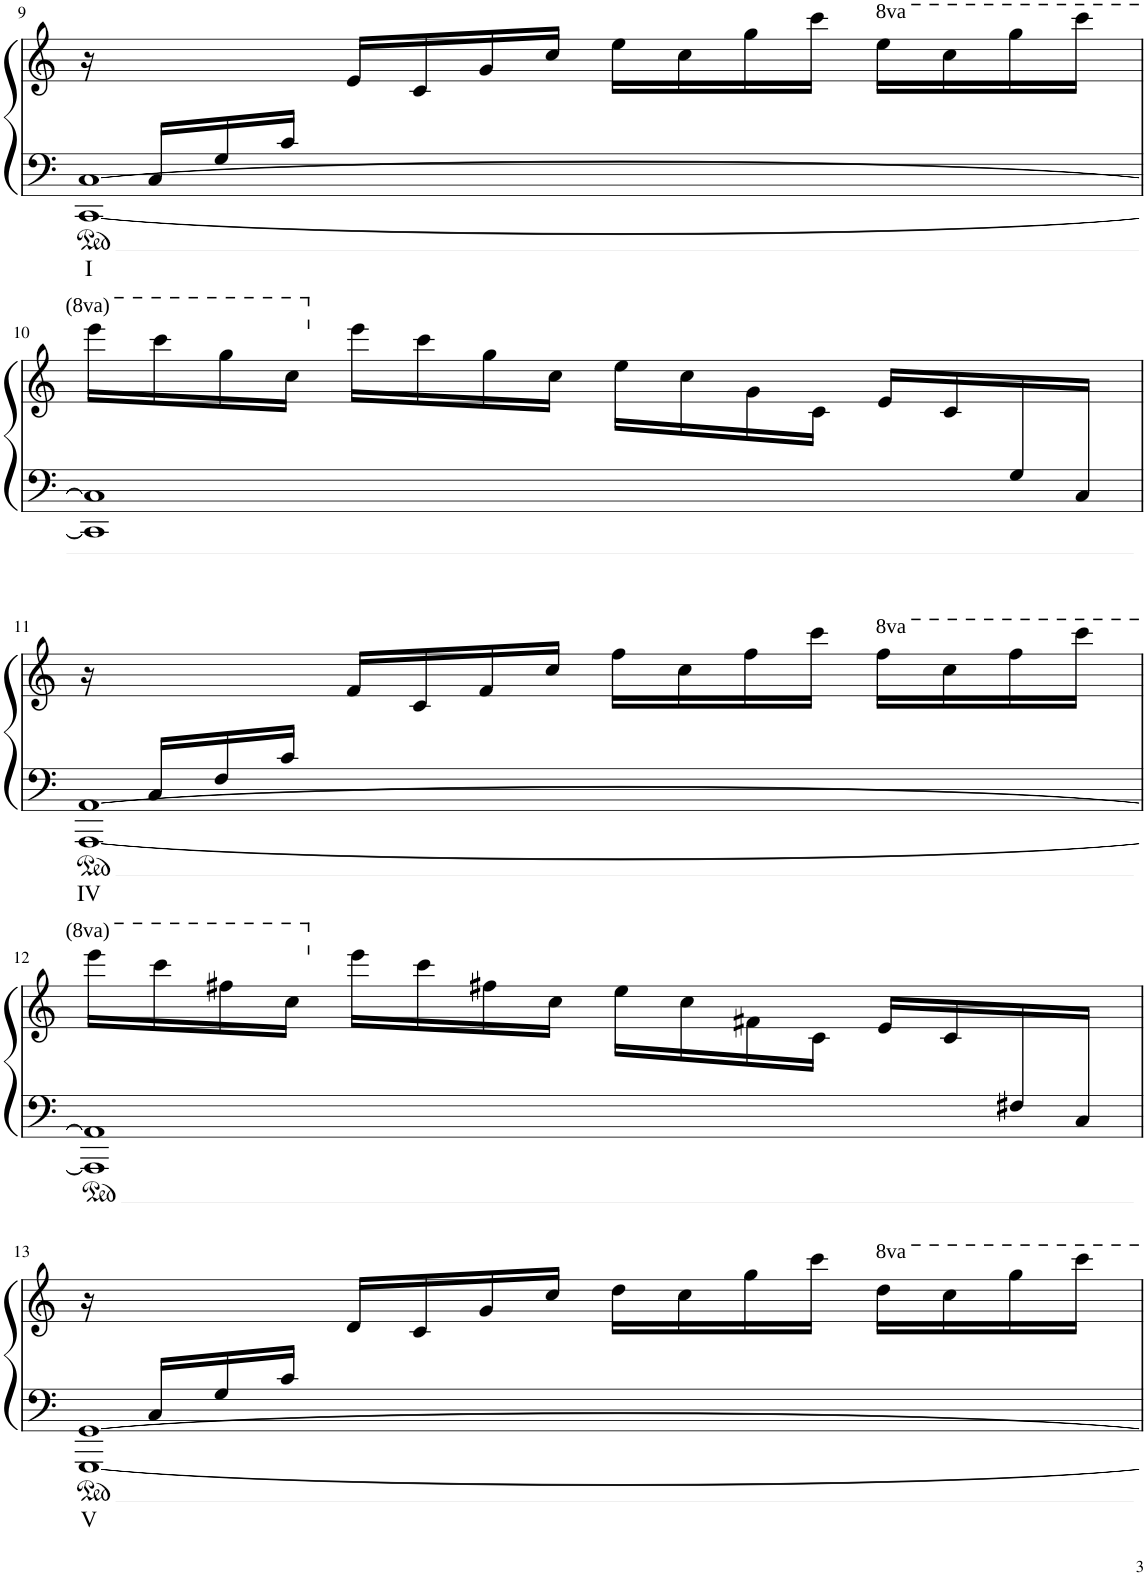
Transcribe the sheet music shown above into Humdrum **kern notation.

**kern	**text	**kern
*part1	*part1	*part1
*staff2	*staff2	*staff1
*I"Piano	*	*
*I'Pno	*	*
!!LO:PB:g=z
*clefF4	*	*clefG2
*k[]	*	*k[]
*M4/4	*	*M4/4
*met(c)	*	*met(c)
=9	=9	=9
*^	*	*
!	!	!LO:LY:b	!
16ryy	[1CC [1C	I	16r
16C/LL	.	.	8.ryy
16G/	.	.	.
16c/JJ	.	.	.
2.ryy	.	.	16e/LL
.	.	.	16c/
.	.	.	16g/
.	.	.	16cc/JJ
.	.	.	16ee\LL
.	.	.	16cc\
.	.	.	16gg\
.	.	.	16ccc\JJ
*	*	*	*8va
.	.	.	16eee\LL
.	.	.	16ccc\
.	.	.	16ggg\
.	.	.	16cccc\JJ
!!LO:LB:g=z
=10	=10	=10	=10
2..ryy	1CC] 1C]	.	16eeee\LL
.	.	.	16cccc\
.	.	.	16ggg\
.	.	.	16ccc\JJ
*	*	*	*X8va
.	.	.	16eee\LL
.	.	.	16ccc\
.	.	.	16gg\
.	.	.	16cc\JJ
.	.	.	16ee\LL
.	.	.	16cc\
.	.	.	16g\
.	.	.	16c\JJ
.	.	.	16e/LL
.	.	.	16c/
16G/	.	.	8ryy
16C/JJ	.	.	.
!!LO:LB:g=z
=11	=11	=11	=11
!	!	!LO:LY:b	!
16ryy	[1AAA [1AA	IV	16r
16C/LL	.	.	8.ryy
16F/	.	.	.
16c/JJ	.	.	.
2.ryy	.	.	16f/LL
.	.	.	16c/
.	.	.	16f/
.	.	.	16cc/JJ
.	.	.	16ff\LL
.	.	.	16cc\
.	.	.	16ff\
.	.	.	16ccc\JJ
*	*	*	*8va
.	.	.	16fff\LL
.	.	.	16ccc\
.	.	.	16fff\
.	.	.	16cccc\JJ
!!LO:LB:g=z
=12	=12	=12	=12
2..ryy	1AAA] 1AA]	.	16eeee\LL
.	.	.	16cccc\
.	.	.	16fff#X\
.	.	.	16ccc\JJ
*	*	*	*X8va
.	.	.	16eee\LL
.	.	.	16ccc\
.	.	.	16ff#X\
.	.	.	16cc\JJ
.	.	.	16ee\LL
.	.	.	16cc\
.	.	.	16f#X\
.	.	.	16c\JJ
.	.	.	16e/LL
.	.	.	16c/
16F#X/	.	.	8ryy
16C/JJ	.	.	.
!!LO:LB:g=z
=13	=13	=13	=13
!	!	!LO:LY:b	!
16ryy	[1GGG [1GG	V	16r
16C/LL	.	.	8.ryy
16G/	.	.	.
16c/JJ	.	.	.
2.ryy	.	.	16d/LL
.	.	.	16c/
.	.	.	16g/
.	.	.	16cc/JJ
.	.	.	16dd\LL
.	.	.	16cc\
.	.	.	16gg\
.	.	.	16ccc\JJ
.	.	.	16ddd\LL
.	.	.	16ccc\
.	.	.	16ggg\
.	.	.	16cccc\JJ
*v	*v	*	*
=	=	=
*-	*-	*-
